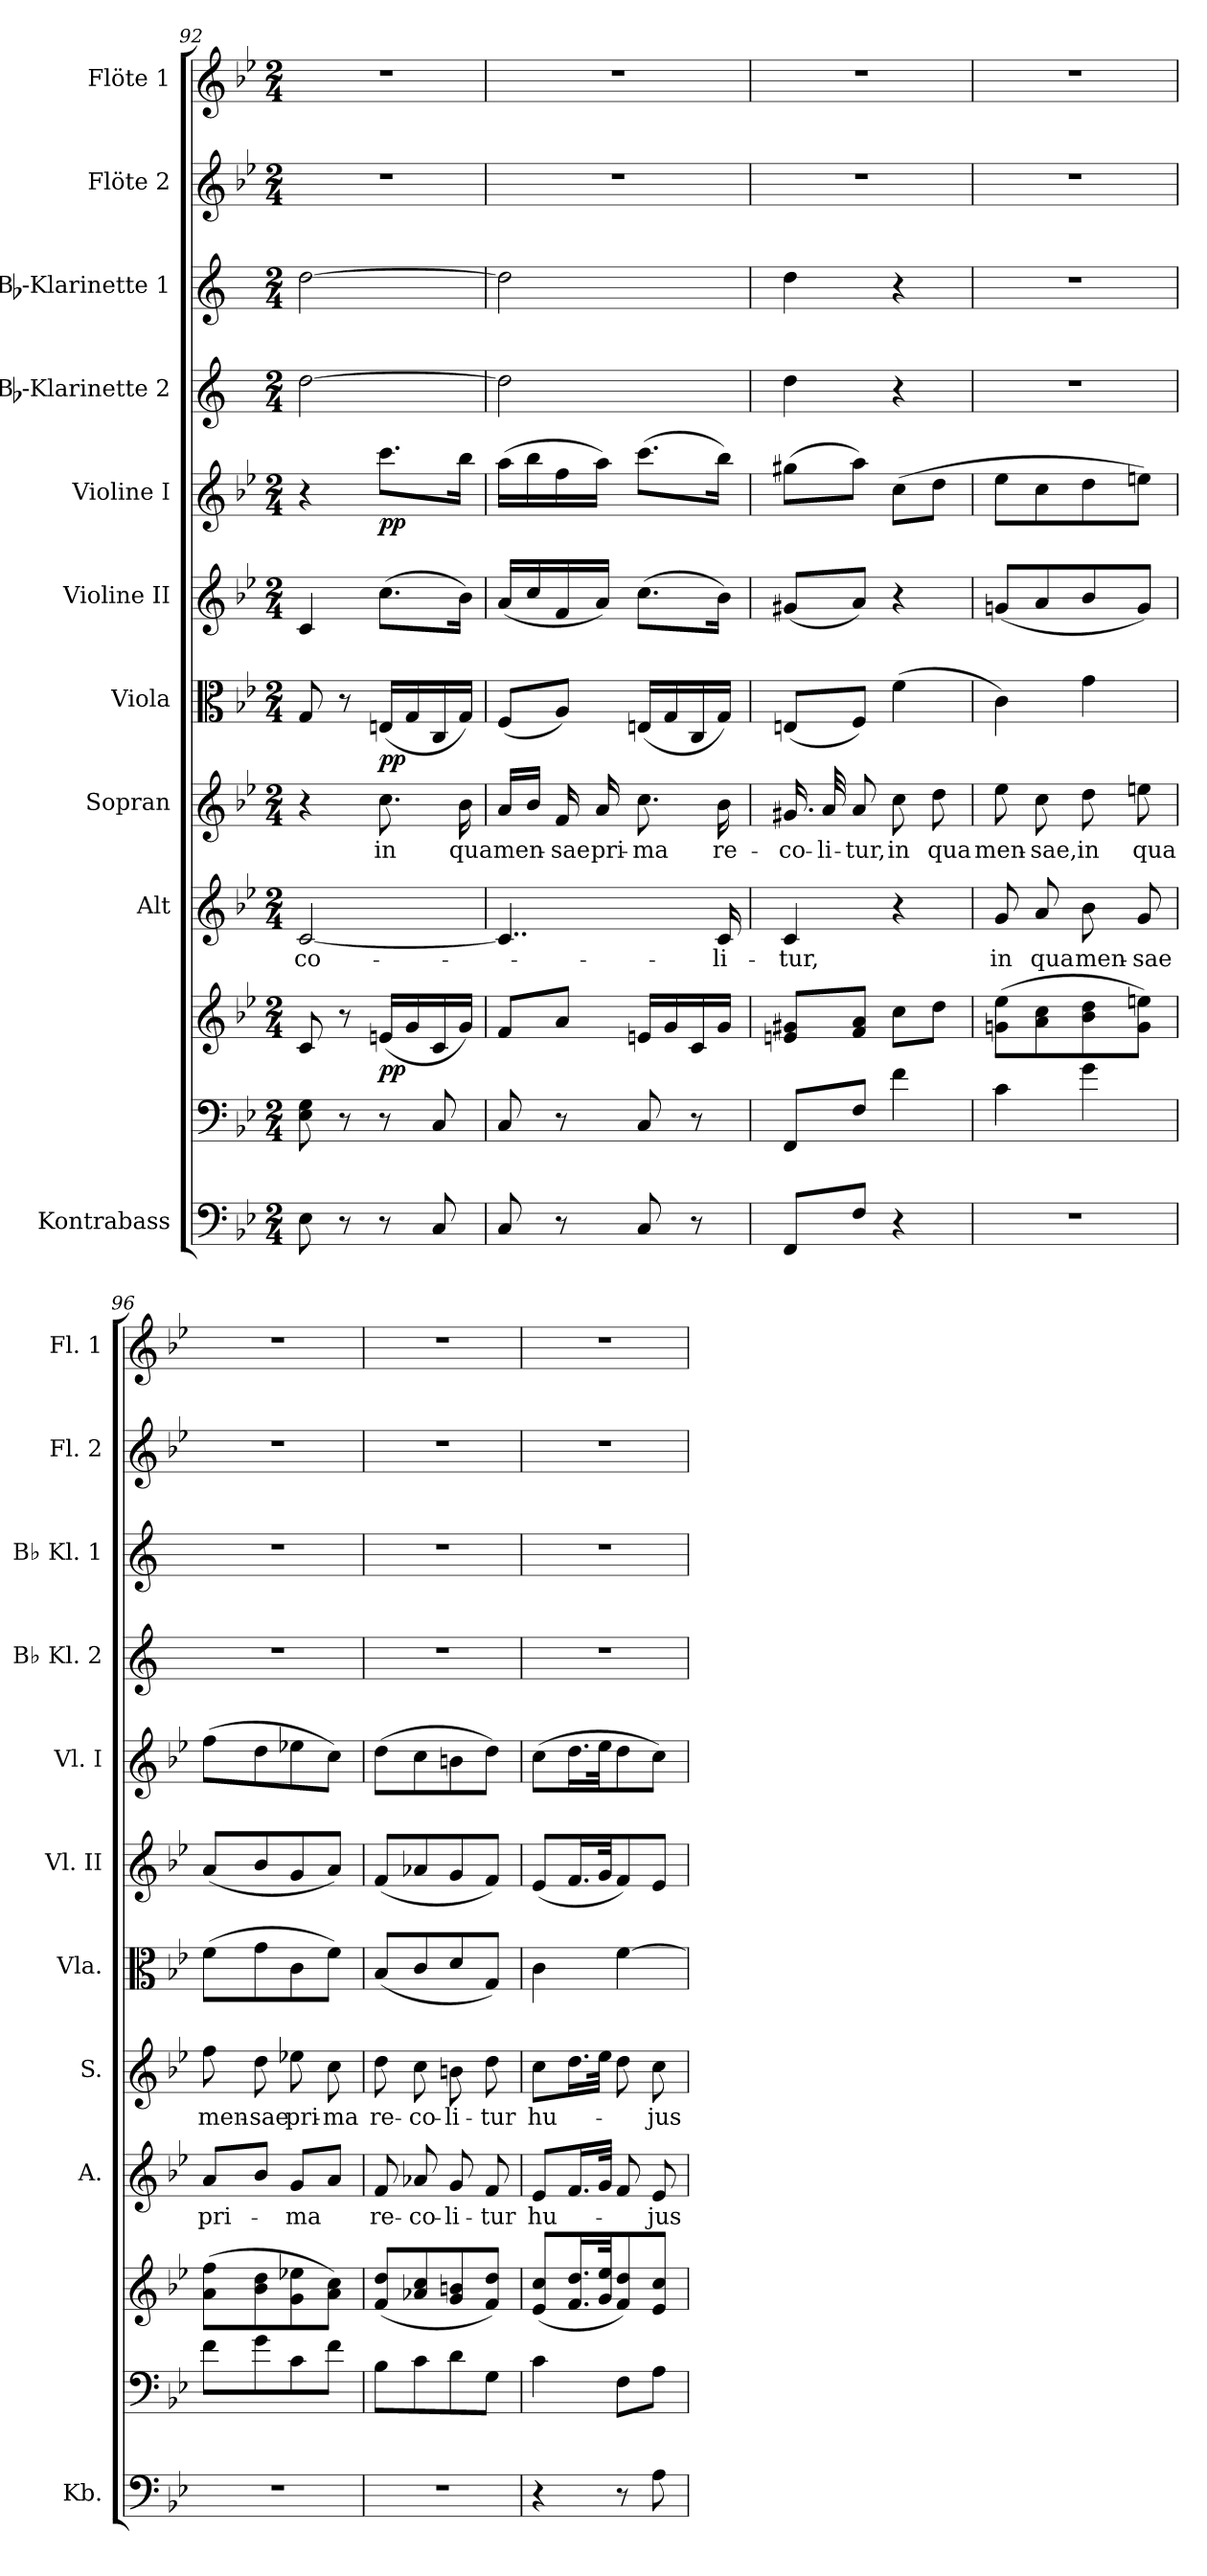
**kern	**kern	**kern	**dynam	**kern	**text	**kern	**text	**kern	**dynam	**kern	**kern	**dynam	**kern	**kern	**kern	**kern
*part11	*part10	*part10	*part10	*part9	*part9	*part8	*part8	*part7	*part7	*part6	*part5	*part5	*part4	*part3	*part2	*part1
*staff12	*staff11	*staff10	*staff10/11	*staff9	*staff9	*staff8	*staff8	*staff7	*staff7	*staff6	*staff5	*staff5	*staff4	*staff3	*staff2	*staff1
*I"Kontrabass	*	*	*	*I"Alt	*	*I"Sopran	*	*I"Viola	*	*I"Violine II	*I"Violine I	*	*I"Bb-Klarinette 2	*I"Bb-Klarinette 1	*I"Flöte 2	*I"Flöte 1
*I'Kb.	*	*	*	*I'A.	*	*I'S.	*	*I'Vla.	*	*I'Vl. II	*I'Vl. I	*	*I'Bb Kl. 2	*I'Bb Kl. 1	*I'Fl. 2	*I'Fl. 1
*clefF4	*clefF4	*clefG2	*	*clefG2	*	*clefG2	*	*clefC3	*	*clefG2	*clefG2	*	*clefG2	*clefG2	*clefG2	*clefG2
*ITrd7c12	*	*	*	*	*	*	*	*	*	*	*	*	*ITrd1c2	*ITrd1c2	*	*
*k[b-e-]	*k[b-e-]	*k[b-e-]	*	*k[b-e-]	*	*k[b-e-]	*	*k[b-e-]	*	*k[b-e-]	*k[b-e-]	*	*k[b-e-]	*k[b-e-]	*k[b-e-]	*k[b-e-]
*B-:	*B-:	*B-:	*	*B-:	*	*B-:	*	*B-:	*	*B-:	*B-:	*	*B-:	*B-:	*B-:	*B-:
*M2/4	*M2/4	*M2/4	*	*M2/4	*	*M2/4	*	*M2/4	*	*M2/4	*M2/4	*	*M2/4	*M2/4	*M2/4	*M2/4
=92	=92	=92	=92	=92	=92	=92	=92	=92	=92	=92	=92	=92	=92	=92	=92	=92
!	!	!	!	!	!LO:LY:b	!	!	!	!	!	!	!	!	!	!	!
8EE-\	8E-\ 8G\	8c/	.	[2c/	-co-	4r	.	8G/	.	4c/	4r	.	[2cc\	[2cc\	2r	2r
8r	8r	8r	.	.	.	.	.	8r	.	.	.	.	.	.	.	.
!	!	!	!LO:DY:b	!	!	!	!LO:LY:b	!	!LO:DY:b	!	!	!LO:DY:b	!	!	!	!
8r	8r	(<16en/LL	pp	.	.	8.cc\	in	(<16En/LL	pp	(>8.cc\L	8.ccc\L	pp	.	.	.	.
.	.	16g/	.	.	.	.	.	16G/	.	.	.	.	.	.	.	.
8CC/	8C/	16c/	.	.	.	.	.	16C/	.	.	.	.	.	.	.	.
!	!	!	!	!	!	!	!LO:LY:b	!	!	!	!	!	!	!	!	!
.	.	16g/JJ)	.	.	.	16b-\	qua	16G/JJ)	.	16b-\Jk)	16bb-\Jk	.	.	.	.	.
!!LO:PB:g=z
=93	=93	=93	=93	=93	=93	=93	=93	=93	=93	=93	=93	=93	=93	=93	=93	=93
!	!	!	!	!	!	!	!LO:LY:b	!	!	!	!	!	!	!	!	!
8CC/	8C/	8f/L	.	4..c/]	.	16a/LL	men-	(<8F/L	.	(<16a/LL	(>16aa\LL	.	2cc\]	2cc\]	2r	2r
.	.	.	.	.	.	16b-/JJ	.	.	.	16cc/	16bb-\	.	.	.	.	.
!	!	!	!	!	!	!	!LO:LY:b	!	!	!	!	!	!	!	!	!
8r	8r	8a/J	.	.	.	16f/	-sae	8A/J)	.	16f/	16ff\	.	.	.	.	.
!	!	!	!	!	!	!	!LO:LY:b	!	!	!	!	!	!	!	!	!
.	.	.	.	.	.	16a/	pri-	.	.	16a/JJ)	16aa\JJ)	.	.	.	.	.
!	!	!	!	!	!	!	!LO:LY:b	!	!	!	!	!	!	!	!	!
8CC/	8C/	16en/LL	.	.	.	8.cc\	-ma	(<16En/LL	.	(>8.cc\L	(>8.ccc\L	.	.	.	.	.
.	.	16g/	.	.	.	.	.	16G/	.	.	.	.	.	.	.	.
8r	8r	16c/	.	.	.	.	.	16C/	.	.	.	.	.	.	.	.
!	!	!	!	!	!LO:LY:b	!	!LO:LY:b	!	!	!	!	!	!	!	!	!
.	.	16g/JJ	.	16c/	-li-	16b-\	re-	16G/JJ)	.	16b-\Jk)	16bb-\Jk)	.	.	.	.	.
=94	=94	=94	=94	=94	=94	=94	=94	=94	=94	=94	=94	=94	=94	=94	=94	=94
!	!	!	!	!	!LO:LY:b	!	!LO:LY:b	!	!	!	!	!	!	!	!	!
8FFF/L	8FF/L	8en/ 8g#X/L	.	4c/	-tur,	16.g#X/	-co-	(<8En/L	.	(<8g#X/L	(>8gg#X\L	.	4cc\	4cc\	2r	2r
!	!	!	!	!	!	!	!LO:LY:b	!	!	!	!	!	!	!	!	!
.	.	.	.	.	.	32a/	-li-	.	.	.	.	.	.	.	.	.
!	!	!	!	!	!	!	!LO:LY:b	!	!	!	!	!	!	!	!	!
8FF/J	8F/J	8f/ 8a/J	.	.	.	8a/	-tur,	8F/J)	.	8a/J)	8aa\J)	.	.	.	.	.
!	!	!	!	!	!	!	!LO:LY:b	!	!	!	!	!	!	!	!	!
4r	4f\	8cc\L	.	4r	.	8cc\	in	(>4f\	.	4r	(>8cc\L	.	4r	4r	.	.
!	!	!	!	!	!	!	!LO:LY:b	!	!	!	!	!	!	!	!	!
.	.	8dd\J	.	.	.	8dd\	qua	.	.	.	8dd\J	.	.	.	.	.
=95	=95	=95	=95	=95	=95	=95	=95	=95	=95	=95	=95	=95	=95	=95	=95	=95
!	!	!	!	!	!LO:LY:b	!	!LO:LY:b	!	!	!	!	!	!	!	!	!
2r	4c\	(>8gn\ 8ee-\L	.	8g/	in	8ee-\	men-	4c\)	.	(<8gn/L	8ee-\L	.	2r	2r	2r	2r
!	!	!	!	!	!LO:LY:b	!	!LO:LY:b	!	!	!	!	!	!	!	!	!
.	.	8a\ 8cc\	.	8a/	qua	8cc\	-sae,	.	.	8a/	8cc\	.	.	.	.	.
!	!	!	!	!	!LO:LY:b	!	!LO:LY:b	!	!	!	!	!	!	!	!	!
.	4g\	8b-\ 8dd\	.	8b-\	men-	8dd\	in	4g\	.	8b-/	8dd\	.	.	.	.	.
!	!	!	!	!	!LO:LY:b	!	!LO:LY:b	!	!	!	!	!	!	!	!	!
.	.	8g\ 8een\J)	.	8g/	-sae	8een\	qua	.	.	8g/J)	8een\J)	.	.	.	.	.
=96	=96	=96	=96	=96	=96	=96	=96	=96	=96	=96	=96	=96	=96	=96	=96	=96
!	!	!	!	!	!LO:LY:b	!	!LO:LY:b	!	!	!	!	!	!	!	!	!
2r	8f\L	(>8a\ 8ff\L	.	8a/L	pri-	8ff\	men-	(>8f\L	.	(<8a/L	(>8ff\L	.	2r	2r	2r	2r
!	!	!	!	!	!	!	!LO:LY:b	!	!	!	!	!	!	!	!	!
.	8g\	8b-\ 8dd\	.	8b-/J	.	8dd\	-sae	8g\	.	8b-/	8dd\	.	.	.	.	.
!	!	!	!	!	!LO:LY:b	!	!LO:LY:b	!	!	!	!	!	!	!	!	!
.	8c\	8g\ 8ee-X\	.	8g/L	-ma	8ee-X\	pri-	8c\	.	8g/	8ee-X\	.	.	.	.	.
!	!	!	!	!	!	!	!LO:LY:b	!	!	!	!	!	!	!	!	!
.	8f\J	8a\ 8cc\J)	.	8a/J	.	8cc\	-ma	8f\J)	.	8a/J)	8cc\J)	.	.	.	.	.
=97	=97	=97	=97	=97	=97	=97	=97	=97	=97	=97	=97	=97	=97	=97	=97	=97
!	!	!	!	!	!LO:LY:b	!	!LO:LY:b	!	!	!	!	!	!	!	!	!
2r	8B-\L	(<8f/ 8dd/L	.	8f/	re-	8dd\	re-	(<8B-/L	.	(<8f/L	(>8dd\L	.	2r	2r	2r	2r
!	!	!	!	!	!LO:LY:b	!	!LO:LY:b	!	!	!	!	!	!	!	!	!
.	8c\	8a-X/ 8cc/	.	8a-X/	-co-	8cc\	-co-	8c/	.	8a-X/	8cc\	.	.	.	.	.
!	!	!	!	!	!LO:LY:b	!	!LO:LY:b	!	!	!	!	!	!	!	!	!
.	8d\	8g/ 8bn/	.	8g/	-li-	8bn\	-li-	8d/	.	8g/	8bn\	.	.	.	.	.
!	!	!	!	!	!LO:LY:b	!	!LO:LY:b	!	!	!	!	!	!	!	!	!
.	8G\J	8f/ 8dd/J)	.	8f/	-tur	8dd\	-tur	8G/J)	.	8f/J)	8dd\J)	.	.	.	.	.
=98	=98	=98	=98	=98	=98	=98	=98	=98	=98	=98	=98	=98	=98	=98	=98	=98
!	!	!	!	!	!LO:LY:b	!	!LO:LY:b	!	!	!	!	!	!	!	!	!
4r	4c\	(<8e-/ 8cc/L	.	8e-/L	hu-	8cc\L	hu-	4c\	.	(<8e-/L	(>8cc\L	.	2r	2r	2r	2r
.	.	16.f/ 16.dd/L	.	16.f/L	.	16.dd\L	.	.	.	16.f/L	16.dd\L	.	.	.	.	.
.	.	32g/ 32ee-/Jk	.	32g/JJk	.	32ee-\JJk	.	.	.	32g/Jk	32ee-\Jk	.	.	.	.	.
8r	8F\L	8f/ 8dd/)	.	8f/	.	8dd\	.	[4f\	.	8f/)	8dd\	.	.	.	.	.
!	!	!	!	!	!LO:LY:b	!	!LO:LY:b	!	!	!	!	!	!	!	!	!
8AA\	8A\J	8e-/ 8cc/J	.	8e-/	-jus	8cc\	-jus	.	.	8e-/J	8cc\J)	.	.	.	.	.
=	=	=	=	=	=	=	=	=	=	=	=	=	=	=	=	=
*-	*-	*-	*-	*-	*-	*-	*-	*-	*-	*-	*-	*-	*-	*-	*-	*-
